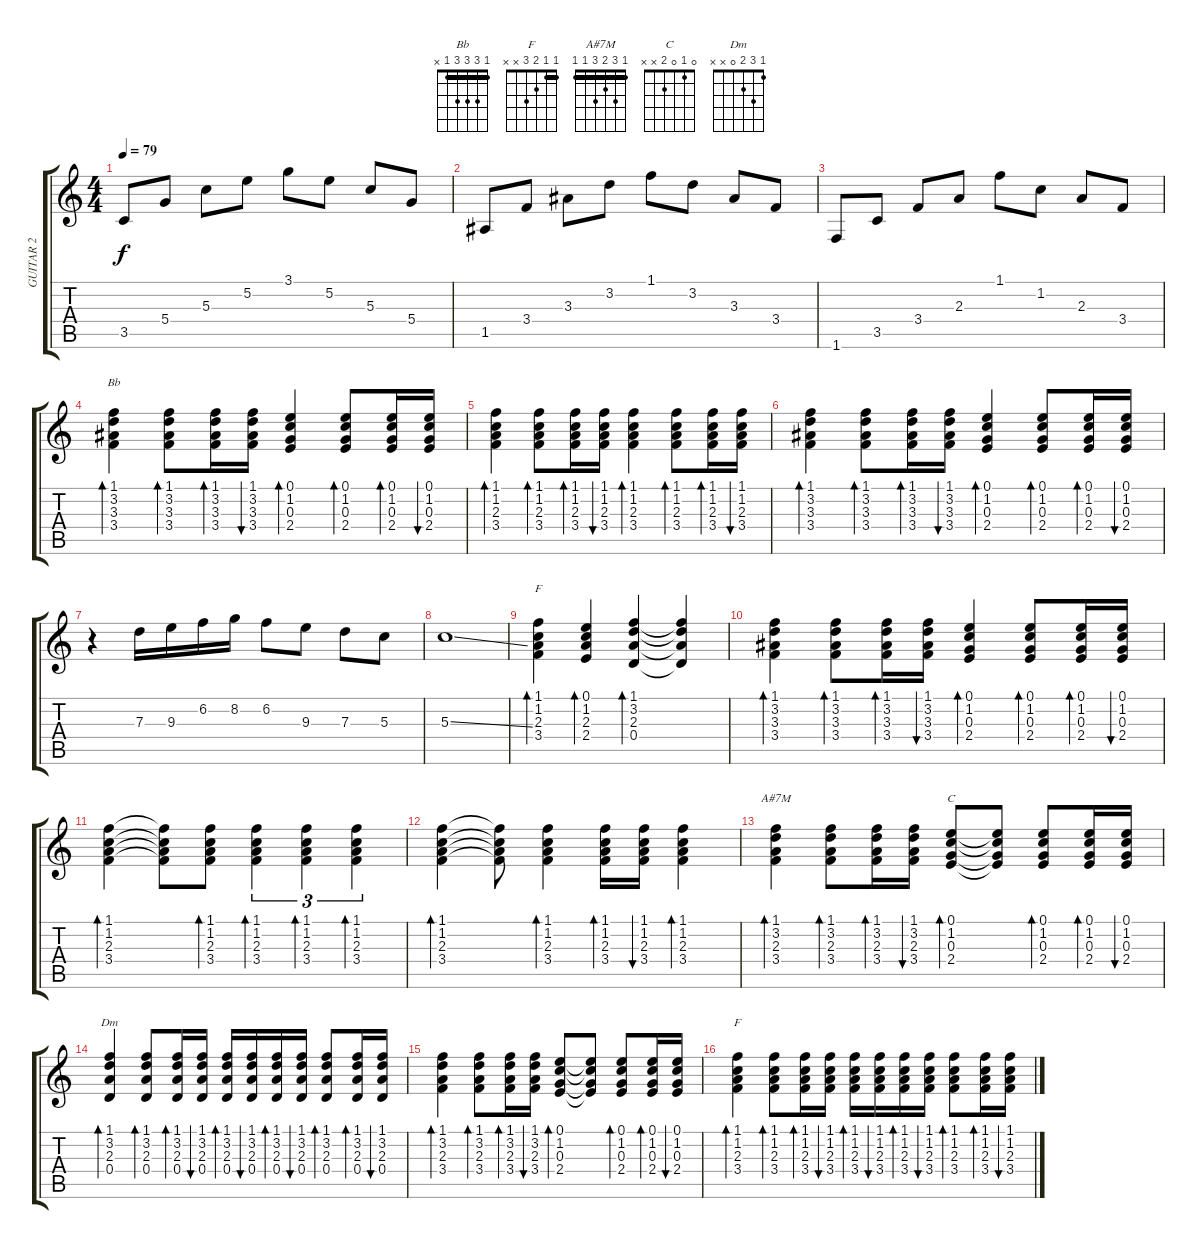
\track ("GUITAR 2 " "GUITAR 2 ") {instrument acousticguitarsteel}
\staff {score tabs}
\tuning (E4 B3 G3 D3 A2 E2) {hide}
\chord ("Bb" 1 3 3 3 1 x) {barre 1}
\chord ("F" 1 1 2 3 3 1) {barre 1}
\chord ("A#7M" 1 3 2 3 1 1) {barre 1}
\chord ("C" 0 1 0 2 x x)
\chord ("Dm" 1 3 2 0 x x)
\chord ("F" 1 1 2 3 x x) {barre 1}
\ts (4 4)
\tempo 79
\clef g2
\ks c
3.5.8{dy f} 5.4.8 5.3.8 5.2.8 3.1.8 5.2.8 5.3.8 5.4.8 |
1.5.8 3.4.8 3.3.8 3.2.8 1.1.8 3.2.8 3.3.8 3.4.8 |
1.6.8 3.5.8 3.4.8 2.3.8 1.1.8 1.2.8 2.3.8 3.4.8 |
(1.1 3.2 3.3 3.4).4{bd 60 ch "Bb"} (1.1 3.2 3.3 3.4).8{bd 60} (1.1 3.2 3.3 3.4).16{bd 60} (1.1 3.2 3.3 3.4).16{bu 60} (0.1 1.2 0.3 2.4).4{bd 60} (0.1 1.2 0.3 2.4).8{bd 60} (0.1 1.2 0.3 2.4).16{bd 60} (0.1 1.2 0.3 2.4).16{bu 60} |
(1.1 1.2 2.3 3.4).4{bd 60} (1.1 1.2 2.3 3.4).8{bd 60} (1.1 1.2 2.3 3.4).16{bd 60} (1.1 1.2 2.3 3.4).16{bu 60} (1.1 1.2 2.3 3.4).4{bd 60} (1.1 1.2 2.3 3.4).8{bd 60} (1.1 1.2 2.3 3.4).16{bd 60} (1.1 1.2 2.3 3.4).16{bu 60} |
(1.1 3.2 3.3 3.4).4{bd 60} (1.1 3.2 3.3 3.4).8{bd 60} (1.1 3.2 3.3 3.4).16{bd 60} (1.1 3.2 3.3 3.4).16{bu 60} (0.1 1.2 0.3 2.4).4{bd 60} (0.1 1.2 0.3 2.4).8{bd 60} (0.1 1.2 0.3 2.4).16{bd 60} (0.1 1.2 0.3 2.4).16{bu 60} |
r.4 7.3.16 9.3.16 6.2.16 8.2.16 6.2.8 9.3.8 7.3.8 5.3.8 |
5.3{ss}.1 |
(1.1 1.2 2.3 3.4).4{bd 60 ch "F"} (0.1 1.2 2.3 2.4).4{bd 60} (1.1 3.2 2.3 0.4).4{bd 60} (1.1{t} 3.2{t} 2.3{t} 0.4{t}).4 |
(1.1 3.2 3.3 3.4).4{bd 60} (1.1 3.2 3.3 3.4).8{bd 60} (1.1 3.2 3.3 3.4).16{bd 60} (1.1 3.2 3.3 3.4).16{bu 60} (0.1 1.2 0.3 2.4).4{bd 60} (0.1 1.2 0.3 2.4).8{bd 60} (0.1 1.2 0.3 2.4).16{bd 60} (0.1 1.2 0.3 2.4).16{bu 60} |
(1.1 1.2 2.3 3.4).4{bd 60 volume 10 instrument electricguitarclean} (1.1{t} 1.2{t} 2.3{t} 3.4{t}).8 (1.1 1.2 2.3 3.4).8{bd 60} (1.1 1.2 2.3 3.4).4{tu (3 2) bd 60} (1.1 1.2 2.3 3.4).4{tu (3 2) bd 60} (1.1 1.2 2.3 3.4).4{tu (3 2) bd 60} |
(1.1 1.2 2.3 3.4).4{bd 60} (1.1{t} 1.2{t} 2.3{t} 3.4{t}).8 (1.1 1.2 2.3 3.4).4{bd 60} (1.1 1.2 2.3 3.4).16{bd 60} (1.1 1.2 2.3 3.4).16{bu 60} (1.1 1.2 2.3 3.4).4{bd 60} |
(1.1 3.2 2.3 3.4).4{bd 60 ch "A#7M" volume 8} (1.1 3.2 2.3 3.4).8{bd 60} (1.1 3.2 2.3 3.4).16{bd 60} (1.1 3.2 2.3 3.4).16{bu 60} (0.1 1.2 0.3 2.4).8{bd 60 ch "C"} (0.1{t} 1.2{t} 0.3{t} 2.4{t}).8 (0.1 1.2 0.3 2.4).8{bd 60} (0.1 1.2 0.3 2.4).16{bd 60} (0.1 1.2 0.3 2.4).16{bu 60} |
(1.1 3.2 2.3 0.4).4{bd 60 ch "Dm"} (1.1 3.2 2.3 0.4).8{bd 60} (1.1 3.2 2.3 0.4).16{bd 60} (1.1 3.2 2.3 0.4).16{bu 60} (1.1 3.2 2.3 0.4).16{bd 60} (1.1 3.2 2.3 0.4).16{bu 60} (1.1 3.2 2.3 0.4).16{bd 60} (1.1 3.2 2.3 0.4).16{bu 60} (1.1 3.2 2.3 0.4).8{bd 60} (1.1 3.2 2.3 0.4).16{bd 60} (1.1 3.2 2.3 0.4).16{bu 60} |
(1.1 3.2 2.3 3.4).4{bd 60} (1.1 3.2 2.3 3.4).8{bd 60} (1.1 3.2 2.3 3.4).16{bd 60} (1.1 3.2 2.3 3.4).16{bu 60} (0.1 1.2 0.3 2.4).8{bd 60} (0.1{t} 1.2{t} 0.3{t} 2.4{t}).8 (0.1 1.2 0.3 2.4).8{bd 60} (0.1 1.2 0.3 2.4).16{bd 60} (0.1 1.2 0.3 2.4).16{bu 60} |
(1.1 1.2 2.3 3.4).4{bd 60 ch "F"} (1.1 1.2 2.3 3.4).8{bd 60} (1.1 1.2 2.3 3.4).16{bd 60} (1.1 1.2 2.3 3.4).16{bu 60} (1.1 1.2 2.3 3.4).16{bd 60} (1.1 1.2 2.3 3.4).16{bu 60} (1.1 1.2 2.3 3.4).16{bd 60} (1.1 1.2 2.3 3.4).16{bu 60} (1.1 1.2 2.3 3.4).8{bd 60} (1.1 1.2 2.3 3.4).16{bd 60} (1.1 1.2 2.3 3.4).16{bu 60}
